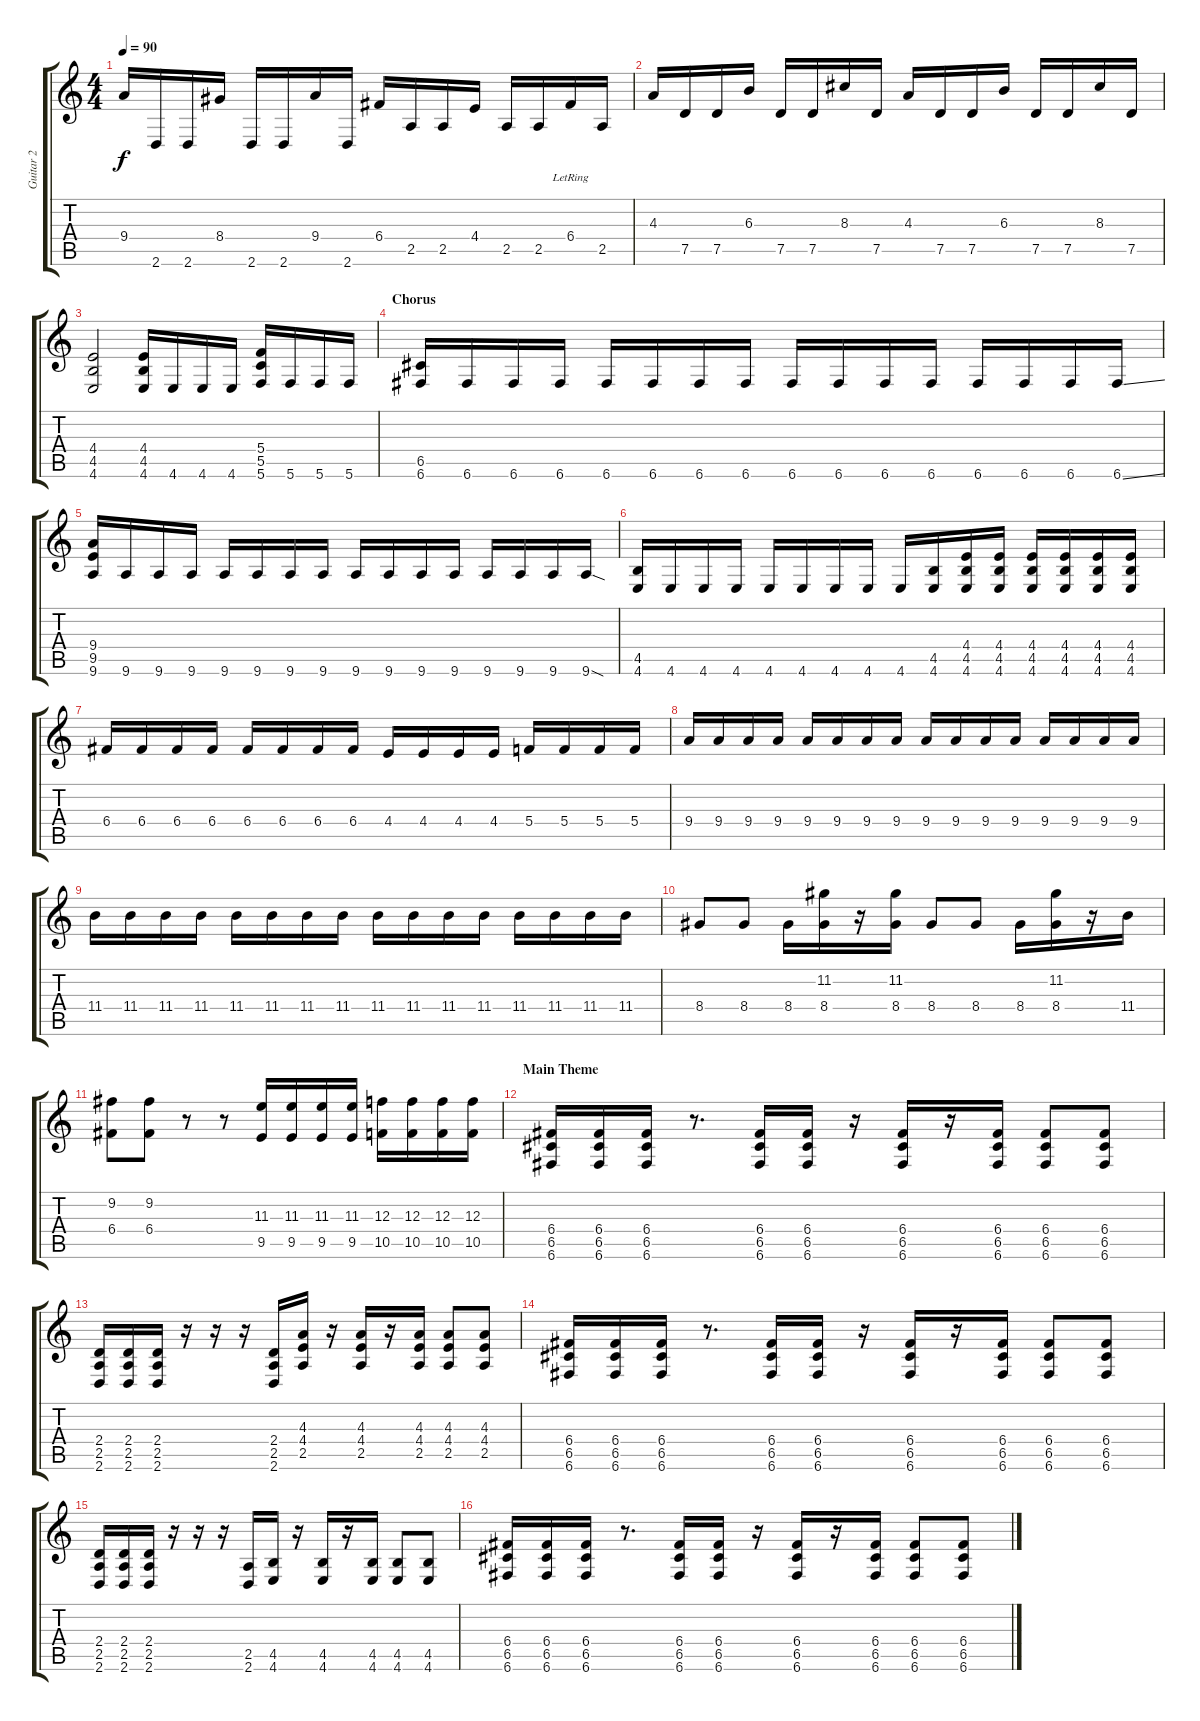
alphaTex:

\track ("Guitar 2" "Guitar 2") {instrument distortionguitar}
\staff {score tabs}
\tuning (D4 A3 F3 C3 G2 C2) {hide}
\ts (4 4)
\tempo 90
\clef g2
\ks c
9.4.16{dy f} 2.6.16 2.6.16 8.4.16 2.6.16 2.6.16 9.4.16 2.6.16 6.4.16 2.5.16 2.5.16 4.4.16 2.5.16 2.5.16 6.4{lr}.16 2.5.16 |
4.3.16 7.5.16 7.5.16 6.3.16 7.5.16 7.5.16 8.3.16 7.5.16 4.3.16 7.5.16 7.5.16 6.3.16 7.5.16 7.5.16 8.3.16 7.5.16 |
(4.4 4.5 4.6).2 (4.4 4.5 4.6).16 4.6.16 4.6.16 4.6.16 (5.4 5.5 5.6).16 5.6.16 5.6.16 5.6.16 |
\section ("" "Chorus")
(6.5 6.6).16 6.6.16 6.6.16 6.6.16 6.6.16 6.6.16 6.6.16 6.6.16 6.6.16 6.6.16 6.6.16 6.6.16 6.6.16 6.6.16 6.6.16 6.6{ss}.16 |
(9.4 9.5 9.6).16 9.6.16 9.6.16 9.6.16 9.6.16 9.6.16 9.6.16 9.6.16 9.6.16 9.6.16 9.6.16 9.6.16 9.6.16 9.6.16 9.6.16 9.6{sod}.16 |
(4.5 4.6).16 4.6.16 4.6.16 4.6.16 4.6.16 4.6.16 4.6.16 4.6.16 4.6.16 (4.5 4.6).16 (4.4 4.5 4.6).16 (4.4 4.5 4.6).16 (4.4 4.5 4.6).16 (4.4 4.5 4.6).16 (4.4 4.5 4.6).16 (4.4 4.5 4.6).16 |
6.4.16 6.4.16 6.4.16 6.4.16 6.4.16 6.4.16 6.4.16 6.4.16 4.4.16 4.4.16 4.4.16 4.4.16 5.4.16 5.4.16 5.4.16 5.4.16 |
9.4.16 9.4.16 9.4.16 9.4.16 9.4.16 9.4.16 9.4.16 9.4.16 9.4.16 9.4.16 9.4.16 9.4.16 9.4.16 9.4.16 9.4.16 9.4.16 |
11.4.16 11.4.16 11.4.16 11.4.16 11.4.16 11.4.16 11.4.16 11.4.16 11.4.16 11.4.16 11.4.16 11.4.16 11.4.16 11.4.16 11.4.16 11.4.16 |
8.4.8 8.4.8 8.4.16 (11.2 8.4).16 r.16 (11.2 8.4).16 8.4.8 8.4.8 8.4.16 (11.2 8.4).16 r.16 11.4.16 |
(9.2 6.4).8 (9.2 6.4).8 r.8 r.8 (11.3 9.5).16 (11.3 9.5).16 (11.3 9.5).16 (11.3 9.5).16 (12.3 10.5).16 (12.3 10.5).16 (12.3 10.5).16 (12.3 10.5).16 |
\section ("" "Main Theme")
(6.4 6.5 6.6).16 (6.4 6.5 6.6).16 (6.4 6.5 6.6).16 r.8{d} (6.4 6.5 6.6).16 (6.4 6.5 6.6).16 r.16 (6.4 6.5 6.6).16 r.16 (6.4 6.5 6.6).16 (6.4 6.5 6.6).8 (6.4 6.5 6.6).8 |
(2.4 2.5 2.6).16 (2.4 2.5 2.6).16 (2.4 2.5 2.6).16 r.16 r.16 r.16 (2.4 2.5 2.6).16 (4.3 4.4 2.5).16 r.16 (4.3 4.4 2.5).16 r.16 (4.3 4.4 2.5).16 (4.3 4.4 2.5).8 (4.3 4.4 2.5).8 |
(6.4 6.5 6.6).16 (6.4 6.5 6.6).16 (6.4 6.5 6.6).16 r.8{d} (6.4 6.5 6.6).16 (6.4 6.5 6.6).16 r.16 (6.4 6.5 6.6).16 r.16 (6.4 6.5 6.6).16 (6.4 6.5 6.6).8 (6.4 6.5 6.6).8 |
(2.4 2.5 2.6).16 (2.4 2.5 2.6).16 (2.4 2.5 2.6).16 r.16 r.16 r.16 (2.5 2.6).16 (4.5 4.6).16 r.16 (4.5 4.6).16 r.16 (4.5 4.6).16 (4.5 4.6).8 (4.5 4.6).8 |
(6.4 6.5 6.6).16 (6.4 6.5 6.6).16 (6.4 6.5 6.6).16 r.8{d} (6.4 6.5 6.6).16 (6.4 6.5 6.6).16 r.16 (6.4 6.5 6.6).16 r.16 (6.4 6.5 6.6).16 (6.4 6.5 6.6).8 (6.4 6.5 6.6).8
